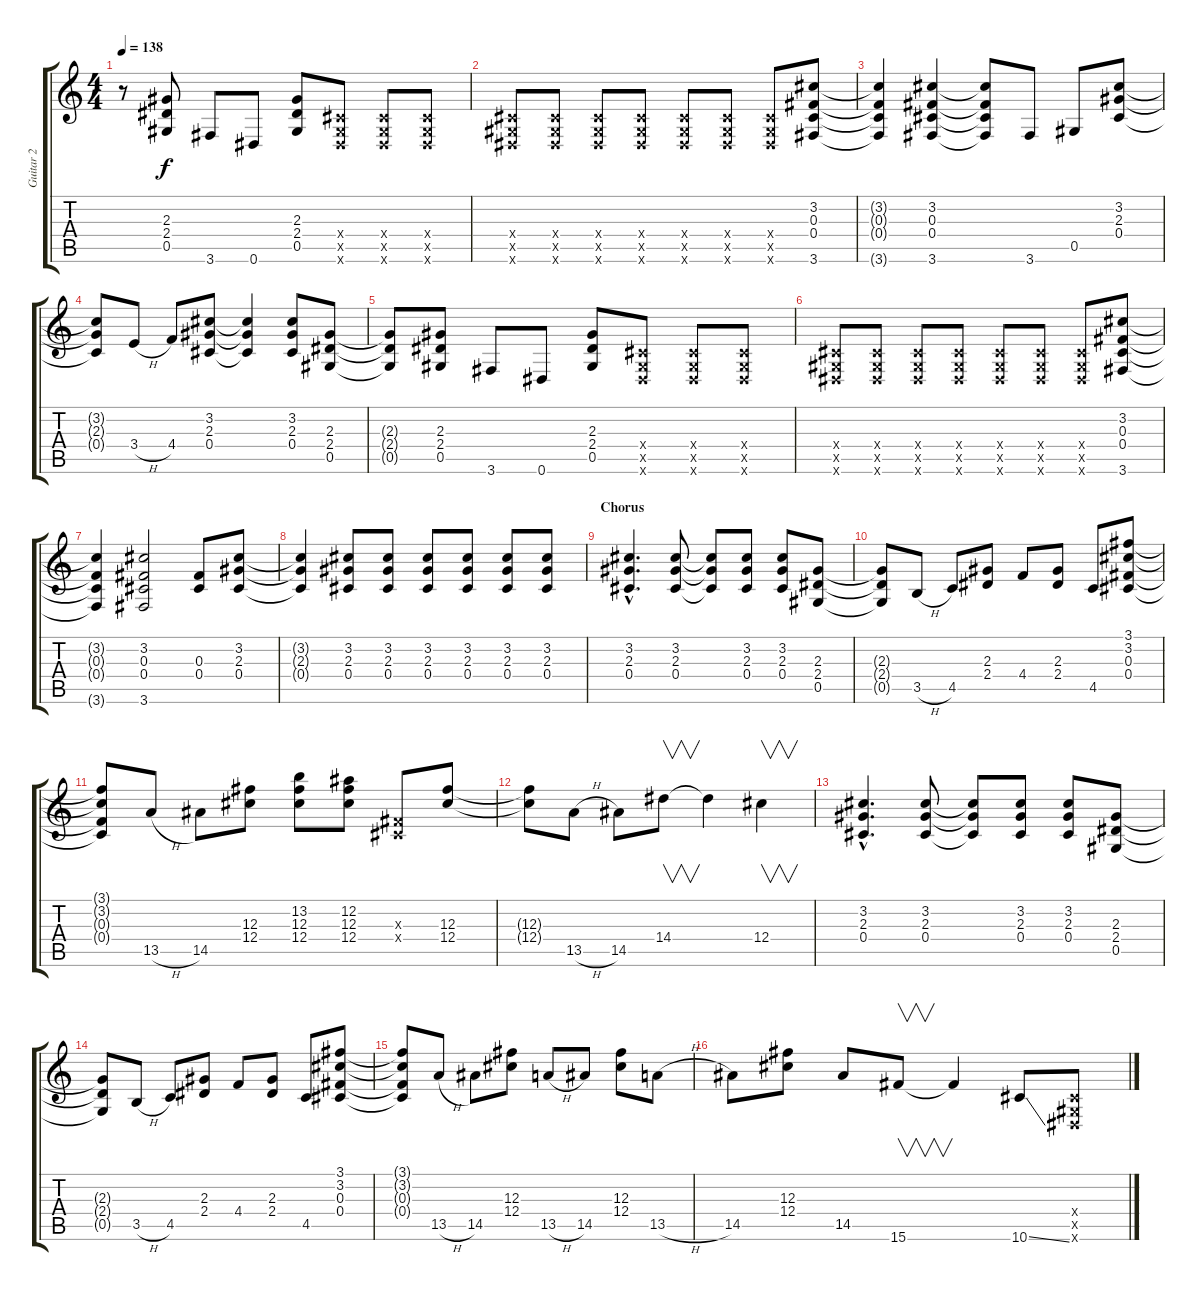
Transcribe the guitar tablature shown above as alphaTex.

\track ("Guitar 2" "Guitar 2") {instrument distortionguitar}
\staff {score tabs}
\tuning (Eb4 Bb3 Gb3 Db3 Ab2 Eb2) {hide}
\ts (4 4)
\tempo 138
\clef g2
\ks c
r.8{dy f} (2.3 2.4 0.5).8 3.6.8 0.6.8 (2.3 2.4 0.5).8 (0.4{x} 0.5{x} 0.6{x}).8 (0.4{x} 0.5{x} 0.6{x}).8 (0.4{x} 0.5{x} 0.6{x}).8 |
(0.4{x} 0.5{x} 0.6{x}).8 (0.4{x} 0.5{x} 0.6{x}).8 (0.4{x} 0.5{x} 0.6{x}).8 (0.4{x} 0.5{x} 0.6{x}).8 (0.4{x} 0.5{x} 0.6{x}).8 (0.4{x} 0.5{x} 0.6{x}).8 (0.4{x} 0.5{x} 0.6{x}).8 (3.2 0.3 0.4 3.6).8 |
(3.2{t} 0.3{t} 0.4{t} 3.6{t}).4 (3.2 0.3 0.4 3.6).4 (3.2{t} 0.3{t} 0.4{t} 3.6{t}).8 3.6.8 0.5.8 (3.2 2.3 0.4).8 |
(3.2{t} 2.3{t} 0.4{t}).8 3.4{h}.8 4.4.8 (3.2 2.3 0.4).8 (3.2{t} 2.3{t} 0.4{t}).4 (3.2 2.3 0.4).8 (2.3 2.4 0.5).8 |
(2.3{t} 2.4{t} 0.5{t}).8 (2.3 2.4 0.5).8 3.6.8 0.6.8 (2.3 2.4 0.5).8 (0.4{x} 0.5{x} 0.6{x}).8 (0.4{x} 0.5{x} 0.6{x}).8 (0.4{x} 0.5{x} 0.6{x}).8 |
(0.4{x} 0.5{x} 0.6{x}).8 (0.4{x} 0.5{x} 0.6{x}).8 (0.4{x} 0.5{x} 0.6{x}).8 (0.4{x} 0.5{x} 0.6{x}).8 (0.4{x} 0.5{x} 0.6{x}).8 (0.4{x} 0.5{x} 0.6{x}).8 (0.4{x} 0.5{x} 0.6{x}).8 (3.2 0.3 0.4 3.6).8 |
(3.2{t} 0.3{t} 0.4{t} 3.6{t}).4 (3.2 0.3 0.4 3.6).2 (0.3 0.4).8 (3.2 2.3 0.4).8 |
(3.2{t} 2.3{t} 0.4{t}).4 (3.2 2.3 0.4).8 (3.2 2.3 0.4).8 (3.2 2.3 0.4).8 (3.2 2.3 0.4).8 (3.2 2.3 0.4).8 (3.2 2.3 0.4).8 |
\section ("" "Chorus")
(3.2{hac} 2.3{hac} 0.4{hac}).4{d} (3.2 2.3 0.4).8 (3.2{t} 2.3{t} 0.4{t}).8 (3.2 2.3 0.4).8 (3.2 2.3 0.4).8 (2.3 2.4 0.5).8 |
(2.3{t} 2.4{t} 0.5{t}).8 3.5{h}.8 4.5.8 (2.3 2.4).8 4.4.8 (2.3 2.4).8 4.5.8 (3.1 3.2 0.3 0.4).8 |
(3.1{t} 3.2{t} 0.3{t} 0.4{t}).8 13.5{h}.8 14.5.8 (12.3 12.4).8 (13.2 12.3 12.4).8 (12.2 12.3 12.4).8 (0.3{x} 0.4{x}).8 (12.3 12.4).8 |
(12.3{t} 12.4{t}).8 13.5{h}.8 14.5.8 14.4.8{v} 14.4{t}.4 12.4.4{v} |
(3.2{hac} 2.3{hac} 0.4{hac}).4{d} (3.2 2.3 0.4).8 (3.2{t} 2.3{t} 0.4{t}).8 (3.2 2.3 0.4).8 (3.2 2.3 0.4).8 (2.3 2.4 0.5).8 |
(2.3{t} 2.4{t} 0.5{t}).8 3.5{h}.8 4.5.8 (2.3 2.4).8 4.4.8 (2.3 2.4).8 4.5.8 (3.1 3.2 0.3 0.4).8 |
(3.1{t} 3.2{t} 0.3{t} 0.4{t}).8 13.5{h}.8 14.5.8 (12.3 12.4).8 13.5{h}.8 14.5.8 (12.3 12.4).8 13.5{h}.8 |
14.5.8 (12.3 12.4).8 14.5.8 15.6.8{v} 15.6{t}.4 10.6{ss}.8 (0.4{x} 0.5{x} 0.6{x}).8
